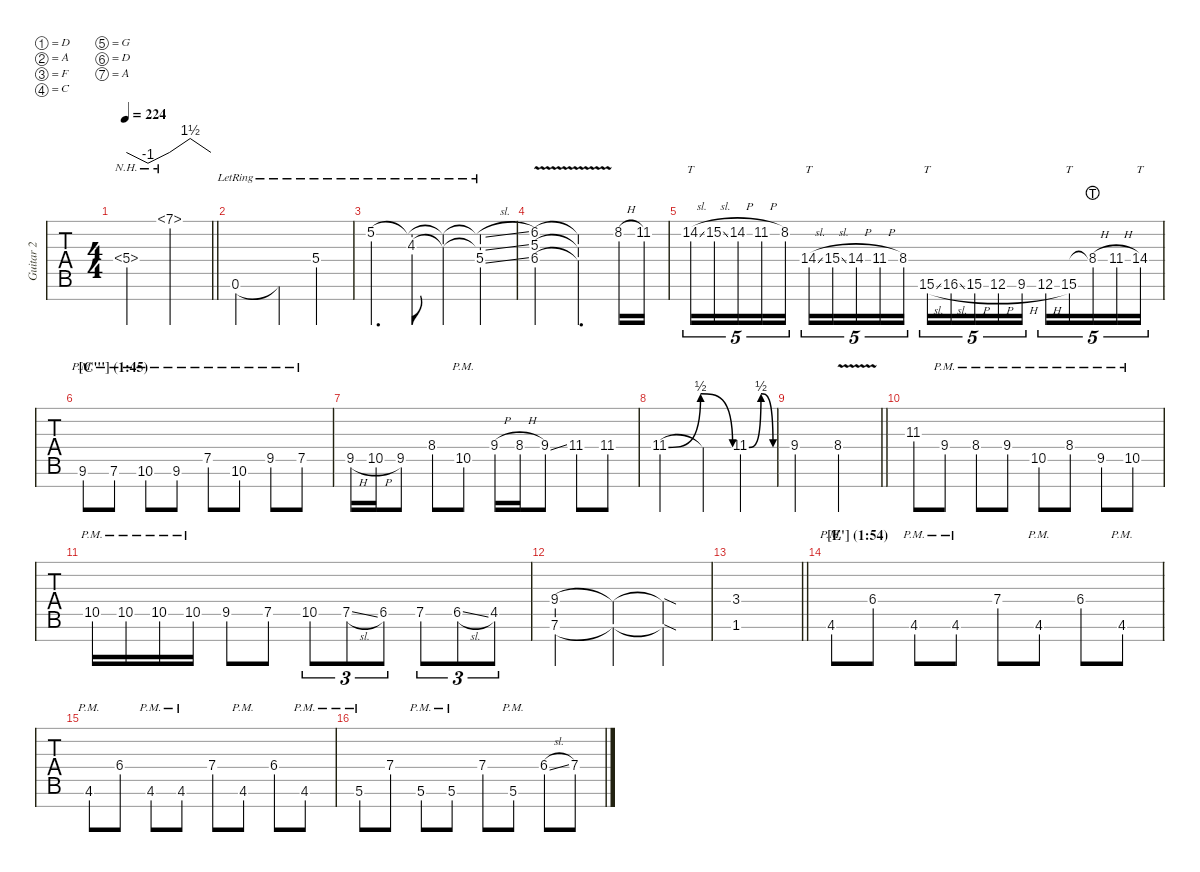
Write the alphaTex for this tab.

\defaultSystemsLayout 2
\hideDynamics
\bracketExtendMode nobrackets
\multiTrackTrackNamePolicy allsystems
\firstSystemTrackNameMode fullname
\otherSystemsTrackNameMode fullname
\otherSystemsTrackNameOrientation horizontal
\track ("Guitar 2" "Gtr. 2") {instrument distortionguitar}
\staff {tabs}
\tuning (D4 A3 F3 C3 G2 D2 A1)
\ts (4 4)
\scale
1.00074
\tempo 224
\accidentals auto
\clef g2
\ottava regular
\simile none
\barLineRight lightlight
\ks aminor
5.4{nh}.2{tbe (dip default 0 0 30 -4 60 0) dy f} 7.1{nh}.2{tbe (dip default 0 0 30 6 60 0)} |
\scale
1.0002 0.6{lr}.2 0.6{lr t}.4 5.4{lr}.4 |
\scale
0.999798 5.2{lr}.4{d} (4.3{lr} 5.2{lr t}).8 (4.3{lr t} 5.2{lr t}).4 (5.2{sl lr t} 4.3{sl lr t} 5.4{sl}).4 |
\scale
1.0002 (6.2 5.3{v} 6.4{acc b}).2 (6.2{v t} 5.3{v t} 6.4{v t acc b}).4{d} 8.2{h}.16 11.2{acc b}.16 |
\scale
0.9998 14.2{sl acc #}.16{tt tu (5 4)} 15.2{sl}.16{tu (5 4)} 14.2{h acc #}.16{tu (5 4)} 11.2{h acc b}.16{tu (5 4)} 8.2.16{tu (5 4)} 14.4{sl}.16{tt tu (5 4)} 15.4{sl}.16{tu (5 4)} 14.4{h}.16{tu (5 4)} 11.4{h acc #}.16{tu (5 4)} 8.4{acc b}.16{tu (5 4)} 15.6{sl}.16{tt tu (5 4)} 16.6{sl acc b}.16{tu (5 4)} 15.6{h}.16{tu (5 4)} 12.6{h}.16{tu (5 4)} 9.6{h acc #}.16{tu (5 4)} 12.6{h}.16{tu (5 4)} 15.6.16{tt tu (5 4)} 8.4{h lht acc #}.16{tu (5 4)} 11.4{h acc #}.16{tu (5 4)} 14.4.16{tt tu (5 4)} |
\section ("" "[C'''] (1:45)")
\scale
0.996164 9.6{pm acc #}.8 7.6{pm}.8 10.6{pm}.8 9.6{pm acc #}.8 7.5{pm}.8 10.6{pm}.8 9.5{pm acc #}.8 7.5{pm}.8 |
\scale
1.00424 9.5{h acc #}.16 10.5{h}.16 9.5{acc #}.8 8.4{acc b}.8 10.5{pm}.8 9.4{h}.16 8.4{h acc b}.16 9.4{ss}.8 11.4{acc #}.8 11.4{acc #}.8 |
\scale
0.998856 11.4{be (bendrelease 0 0 4.2 2 38.4 2 59.4 0) acc #}.2 11.4{t acc #}.4 11.4{be (bendrelease 12.6 0 20.4 2 28.2 2 33.6 0) acc #}.4 |
\scale
1.00074
\barLineRight lightlight
9.4.2 8.4{v acc b}.2 |
\scale
1.0002 11.3{acc #}.8 9.4{pm}.8 8.4{pm acc b}.8 9.4{pm}.8 10.5{pm}.8 8.4{pm acc b}.8 9.5{pm acc #}.8 10.5{pm}.8 |
\scale
0.999798 10.5{pm}.16 10.5{pm}.16 10.5{pm}.16 10.5{pm}.16 9.5{acc #}.8 7.5.8 10.5.8{tu (3 2)} 7.5{sl}.8{tu (3 2)} 6.5{acc b}.8{tu (3 2)} 7.5.8{tu (3 2)} 6.5{sl acc b}.8{tu (3 2)} 4.5{acc #}.8{tu (3 2)} |
\scale
1.0002 (9.4 7.6).2 (9.4{t} 7.6{t}).4 (9.4{sod t} 7.6{sod t}).4 |
\scale
0.999798
\barLineRight lightlight
(3.4 1.6).1 |
\section ("" "[E'] (1:54)")
\scale
0.997308 4.6{pm acc b}.8 6.4{acc b}.8 4.6{pm acc b}.8 4.6{pm acc b}.8 7.4.8 4.6{pm acc b}.8 6.4{acc b}.8 4.6{pm acc b}.8 |
\scale
1.0031 4.6{pm acc b}.8 6.4{acc b}.8 4.6{pm acc b}.8 4.6{pm acc b}.8 7.4.8 4.6{pm acc b}.8 6.4{acc b}.8 4.6{pm acc b}.8 |
\scale
0.999596 5.6{pm}.8 7.4.8 5.6{pm}.8 5.6{pm}.8 7.4.8 5.6{pm}.8 6.4{sl acc b}.8 7.4.8
